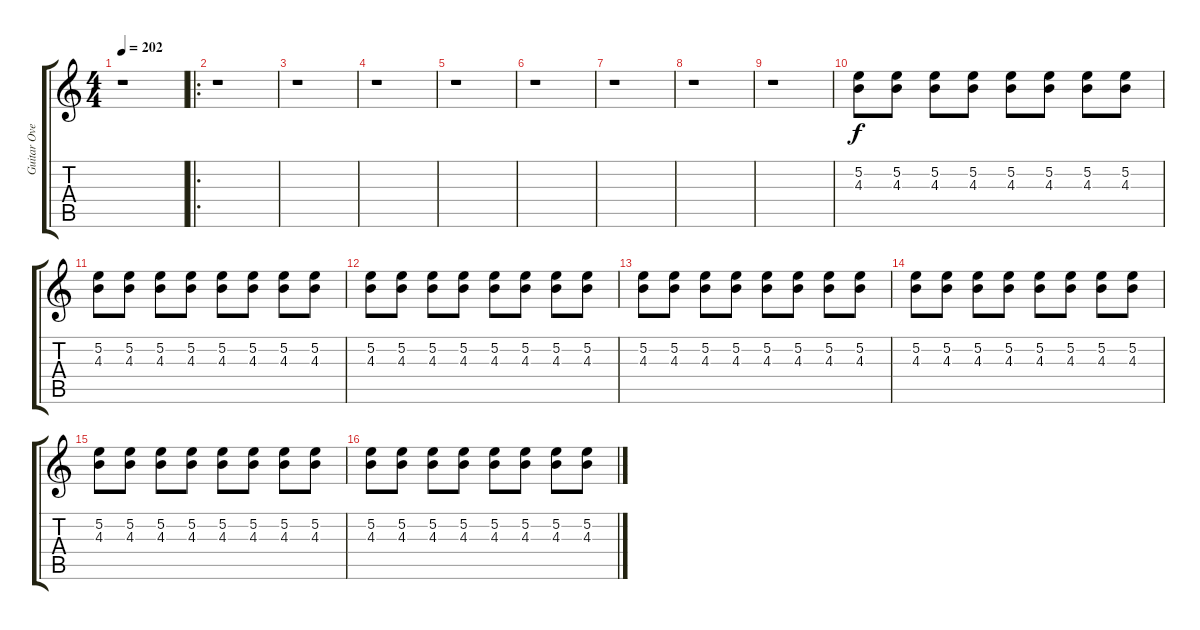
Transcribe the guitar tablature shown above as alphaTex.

\track ("Guitar Overdub" "Guitar Ove") {instrument distortionguitar}
\staff {score tabs}
\tuning (E4 B3 G3 D3 A2 E2) {hide}
\ts (4 4)
\tempo 202
\clef g2
\ks c
r.1{dy f instrument distortionguitar} |
\ro
r.1 |
r.1 |
r.1 |
r.1 |
r.1 |
r.1 |
r.1 |
r.1 |
(5.2 4.3).8 (5.2 4.3).8 (5.2 4.3).8 (5.2 4.3).8 (5.2 4.3).8 (5.2 4.3).8 (5.2 4.3).8 (5.2 4.3).8 |
(5.2 4.3).8 (5.2 4.3).8 (5.2 4.3).8 (5.2 4.3).8 (5.2 4.3).8 (5.2 4.3).8 (5.2 4.3).8 (5.2 4.3).8 |
(5.2 4.3).8 (5.2 4.3).8 (5.2 4.3).8 (5.2 4.3).8 (5.2 4.3).8 (5.2 4.3).8 (5.2 4.3).8 (5.2 4.3).8 |
(5.2 4.3).8 (5.2 4.3).8 (5.2 4.3).8 (5.2 4.3).8 (5.2 4.3).8 (5.2 4.3).8 (5.2 4.3).8 (5.2 4.3).8 |
(5.2 4.3).8 (5.2 4.3).8 (5.2 4.3).8 (5.2 4.3).8 (5.2 4.3).8 (5.2 4.3).8 (5.2 4.3).8 (5.2 4.3).8 |
(5.2 4.3).8 (5.2 4.3).8 (5.2 4.3).8 (5.2 4.3).8 (5.2 4.3).8 (5.2 4.3).8 (5.2 4.3).8 (5.2 4.3).8 |
(5.2 4.3).8 (5.2 4.3).8 (5.2 4.3).8 (5.2 4.3).8 (5.2 4.3).8 (5.2 4.3).8 (5.2 4.3).8 (5.2 4.3).8
